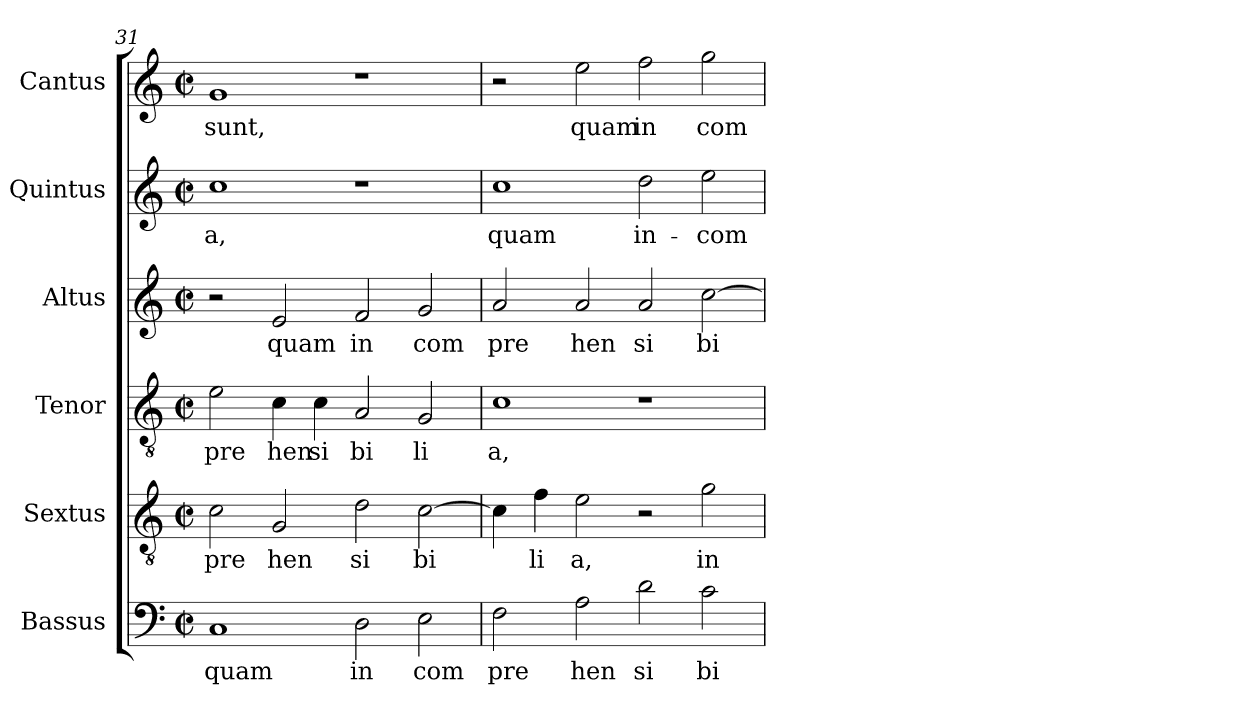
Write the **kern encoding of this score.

**kern	**text	**kern	**text	**kern	**text	**kern	**text	**kern	**text	**kern	**text
*part6	*part6	*part5	*part5	*part4	*part4	*part3	*part3	*part2	*part2	*part1	*part1
*staff6	*staff6	*staff5	*staff5	*staff4	*staff4	*staff3	*staff3	*staff2	*staff2	*staff1	*staff1
*I"Bassus	*	*I"Sextus	*	*I"Tenor	*	*I"Altus	*	*I"Quintus	*	*I"Cantus	*
*clefF4	*	*clefGv2	*	*clefGv2	*	*clefG2	*	*clefG2	*	*clefG2	*
*k[]	*	*k[]	*	*k[]	*	*k[]	*	*k[]	*	*k[]	*
*C:	*	*C:	*	*C:	*	*C:	*	*C:	*	*C:	*
*M2/2	*	*M2/2	*	*M2/2	*	*M2/2	*	*M2/2	*	*M2/2	*
*met(c|)	*	*met(c|)	*	*met(c|)	*	*met(c|)	*	*met(c|)	*	*met(c|)	*
=31	=31	=31	=31	=31	=31	=31	=31	=31	=31	=31	=31
!	!LO:LY:b:cj	!	!LO:LY:b:cj	!	!LO:LY:b:cj	!	!	!	!LO:LY:b:cj	!	!LO:LY:b:cj
1C	quam	2c\	pre	2e\	pre	2r	.	1cc	-a,	1g	sunt,
!	!	!	!LO:LY:b:cj	!	!LO:LY:b:cj	!	!LO:LY:b:cj	!	!	!	!
.	.	2G/	hen	4c\	hen	2e/	quam	.	.	.	.
!	!	!	!	!	!LO:LY:b:cj	!	!	!	!	!	!
.	.	.	.	4c\	si	.	.	.	.	.	.
!	!LO:LY:b:cj	!	!LO:LY:b:cj	!	!LO:LY:b:cj	!	!LO:LY:b:cj	!	!	!	!
2D\	in	2d\	si	2A/	bi	2f/	in	1r	.	1r	.
!	!LO:LY:b:cj	!	!LO:LY:b:cj	!	!LO:LY:b:cj	!	!LO:LY:b:cj	!	!	!	!
2E\	com	[>2c\	bi	2G/	li	2g/	com	.	.	.	.
=32	=32	=32	=32	=32	=32	=32	=32	=32	=32	=32	=32
!	!LO:LY:b:cj	!	!LO:LY:b:cj	!	!LO:LY:b:cj	!	!LO:LY:b:cj	!	!LO:LY:b:cj	!	!
2F\	pre	4c\]	.	1c	a,	2a/	pre	1cc	quam	2r	.
!	!	!	!LO:LY:b:cj	!	!	!	!	!	!	!	!
.	.	4f\	li	.	.	.	.	.	.	.	.
!	!LO:LY:b:cj	!	!LO:LY:b:cj	!	!	!	!LO:LY:b:cj	!	!	!	!LO:LY:b:cj
2A\	hen	2e\	a,	.	.	2a/	hen	.	.	2ee\	quam
!	!LO:LY:b:cj	!	!	!	!	!	!LO:LY:b:cj	!	!LO:LY:b:cj	!	!LO:LY:b:cj
2d\	si	2r	.	1r	.	2a/	si	2dd\	in-	2ff\	in
!	!LO:LY:b:cj	!	!LO:LY:b:cj	!	!	!	!LO:LY:b:cj	!	!LO:LY:b:cj	!	!LO:LY:b:cj
2c\	bi	2g\	in	.	.	[>2cc\	bi	2ee\	-com-	2gg\	com
=	=	=	=	=	=	=	=	=	=	=	=
*-	*-	*-	*-	*-	*-	*-	*-	*-	*-	*-	*-
